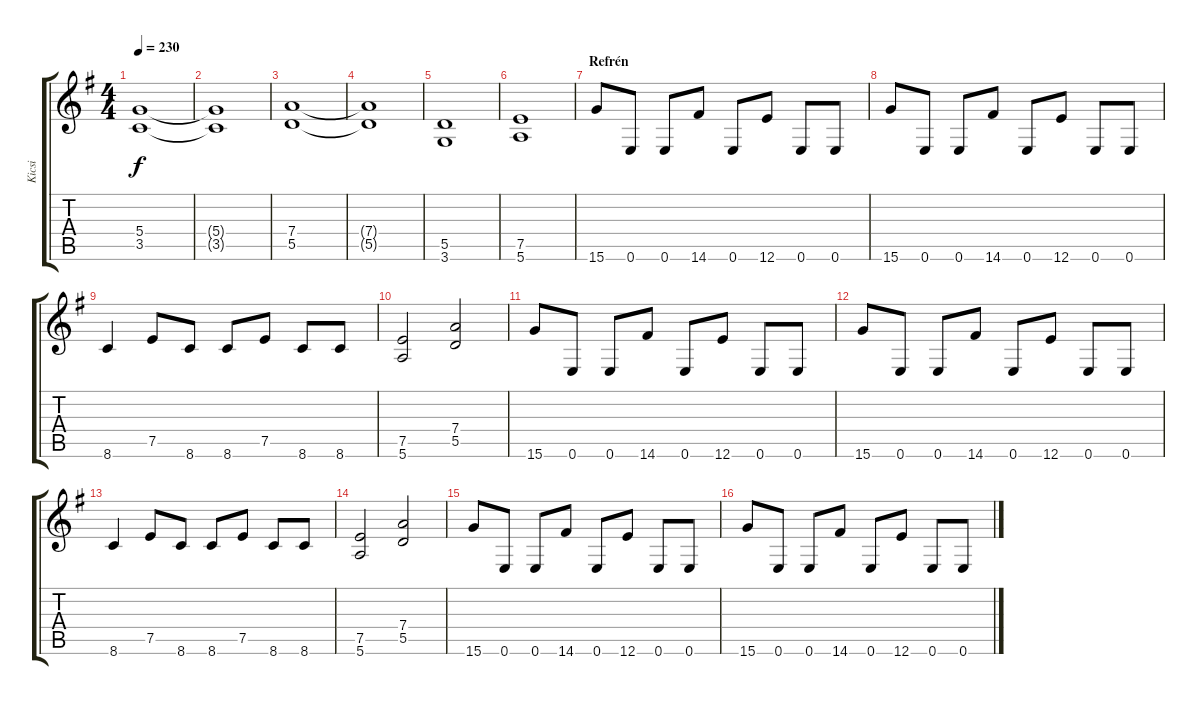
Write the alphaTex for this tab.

\track ("Kicsi" "Kicsi") {instrument distortionguitar}
\staff {score tabs}
\tuning (E4 B3 G3 D3 A2 E2) {hide}
\ts (4 4)
\tempo 230
\clef g2
\ks eminor
(5.4 3.5).1{dy f} |
(5.4{t} 3.5{t}).1 |
(7.4 5.5).1 |
(7.4{t} 5.5{t}).1 |
(5.5 3.6).1 |
(7.5 5.6).1 |
\section ("" "Refrén")
15.6.8 0.6.8 0.6.8 14.6.8 0.6.8 12.6.8 0.6.8 0.6.8 |
15.6.8 0.6.8 0.6.8 14.6.8 0.6.8 12.6.8 0.6.8 0.6.8 |
8.6.4{volume 10 balance 14} 7.5.8 8.6.8 8.6.8 7.5.8 8.6.8 8.6.8 |
(7.5 5.6).2 (7.4 5.5).2 |
15.6.8 0.6.8 0.6.8 14.6.8 0.6.8 12.6.8 0.6.8 0.6.8 |
15.6.8 0.6.8 0.6.8 14.6.8 0.6.8 12.6.8 0.6.8 0.6.8 |
8.6.4 7.5.8 8.6.8 8.6.8 7.5.8 8.6.8 8.6.8 |
(7.5 5.6).2 (7.4 5.5).2 |
15.6.8 0.6.8 0.6.8 14.6.8 0.6.8 12.6.8 0.6.8 0.6.8 |
15.6.8 0.6.8 0.6.8 14.6.8 0.6.8 12.6.8 0.6.8 0.6.8
